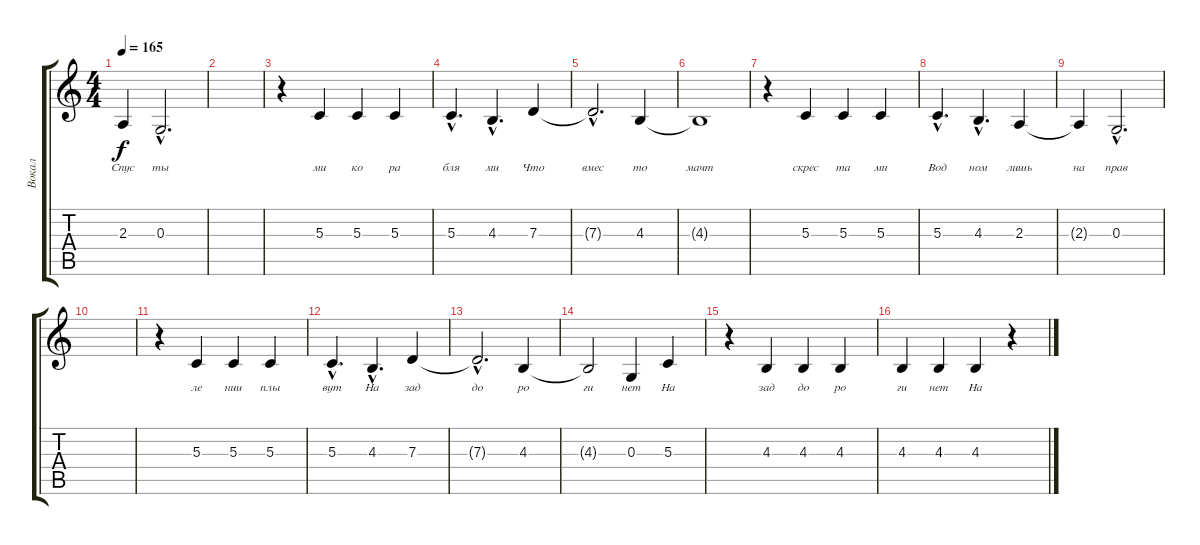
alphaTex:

\track ("Вокал" "Вокал") {instrument fx4atmosphere}
\staff {score tabs}
\tuning (E4 B3 G3 D3 A2 E2) {hide}
\ts (4 4)
\tempo 165
\clef g2
\ks c
2.3{t}.4{lyrics (0 "Спус") lyrics (1 "") lyrics (2 "") lyrics (3 "") lyrics (4 "") dy f} 0.3{hac}.2{d lyrics (0 "ты") lyrics (1 "") lyrics (2 "") lyrics (3 "") lyrics (4 "")} |
|
r.4 5.3.4{lyrics (0 "ми") lyrics (1 "") lyrics (2 "") lyrics (3 "") lyrics (4 "")} 5.3.4{lyrics (0 "ко") lyrics (1 "") lyrics (2 "") lyrics (3 "") lyrics (4 "")} 5.3.4{lyrics (0 "ра") lyrics (1 "") lyrics (2 "") lyrics (3 "") lyrics (4 "")} |
5.3{hac}.4{d lyrics (0 "бля") lyrics (1 "") lyrics (2 "") lyrics (3 "") lyrics (4 "")} 4.3{hac}.4{d lyrics (0 "ми") lyrics (1 "") lyrics (2 "") lyrics (3 "") lyrics (4 "")} 7.3.4{lyrics (0 "Что") lyrics (1 "") lyrics (2 "") lyrics (3 "") lyrics (4 "")} |
7.3{hac t}.2{d lyrics (0 "вмес") lyrics (1 "") lyrics (2 "") lyrics (3 "") lyrics (4 "")} 4.3.4{lyrics (0 "то") lyrics (1 "") lyrics (2 "") lyrics (3 "") lyrics (4 "")} |
4.3{t}.1{lyrics (0 "мачт") lyrics (1 "") lyrics (2 "") lyrics (3 "") lyrics (4 "")} |
r.4 5.3.4{lyrics (0 "скрес") lyrics (1 "") lyrics (2 "") lyrics (3 "") lyrics (4 "")} 5.3.4{lyrics (0 "та") lyrics (1 "") lyrics (2 "") lyrics (3 "") lyrics (4 "")} 5.3.4{lyrics (0 "ми") lyrics (1 "") lyrics (2 "") lyrics (3 "") lyrics (4 "")} |
5.3{hac}.4{d lyrics (0 "Вод") lyrics (1 "") lyrics (2 "") lyrics (3 "") lyrics (4 "")} 4.3{hac}.4{d lyrics (0 "ном") lyrics (1 "") lyrics (2 "") lyrics (3 "") lyrics (4 "")} 2.3.4{lyrics (0 "лишь") lyrics (1 "") lyrics (2 "") lyrics (3 "") lyrics (4 "")} |
2.3{t}.4{lyrics (0 "на") lyrics (1 "") lyrics (2 "") lyrics (3 "") lyrics (4 "")} 0.3{hac}.2{d lyrics (0 "прав") lyrics (1 "") lyrics (2 "") lyrics (3 "") lyrics (4 "")} |
|
r.4 5.3.4{lyrics (0 "ле") lyrics (1 "") lyrics (2 "") lyrics (3 "") lyrics (4 "")} 5.3.4{lyrics (0 "нии") lyrics (1 "") lyrics (2 "") lyrics (3 "") lyrics (4 "")} 5.3.4{lyrics (0 "плы") lyrics (1 "") lyrics (2 "") lyrics (3 "") lyrics (4 "")} |
5.3{hac}.4{d lyrics (0 "вут") lyrics (1 "") lyrics (2 "") lyrics (3 "") lyrics (4 "")} 4.3{hac}.4{d lyrics (0 "На") lyrics (1 "") lyrics (2 "") lyrics (3 "") lyrics (4 "")} 7.3.4{lyrics (0 "зад") lyrics (1 "") lyrics (2 "") lyrics (3 "") lyrics (4 "")} |
7.3{hac t}.2{d lyrics (0 "до") lyrics (1 "") lyrics (2 "") lyrics (3 "") lyrics (4 "")} 4.3.4{lyrics (0 "ро") lyrics (1 "") lyrics (2 "") lyrics (3 "") lyrics (4 "")} |
4.3{t}.2{lyrics (0 "ги") lyrics (1 "") lyrics (2 "") lyrics (3 "") lyrics (4 "")} 0.3.4{lyrics (0 "нет") lyrics (1 "") lyrics (2 "") lyrics (3 "") lyrics (4 "")} 5.3.4{lyrics (0 "На") lyrics (1 "") lyrics (2 "") lyrics (3 "") lyrics (4 "")} |
r.4 4.3.4{lyrics (0 "зад") lyrics (1 "") lyrics (2 "") lyrics (3 "") lyrics (4 "")} 4.3.4{lyrics (0 "до") lyrics (1 "") lyrics (2 "") lyrics (3 "") lyrics (4 "")} 4.3.4{lyrics (0 "ро") lyrics (1 "") lyrics (2 "") lyrics (3 "") lyrics (4 "")} |
4.3.4{lyrics (0 "ги") lyrics (1 "") lyrics (2 "") lyrics (3 "") lyrics (4 "")} 4.3.4{lyrics (0 "нет") lyrics (1 "") lyrics (2 "") lyrics (3 "") lyrics (4 "")} 4.3.4{lyrics (0 "На") lyrics (1 "") lyrics (2 "") lyrics (3 "") lyrics (4 "")} r.4
